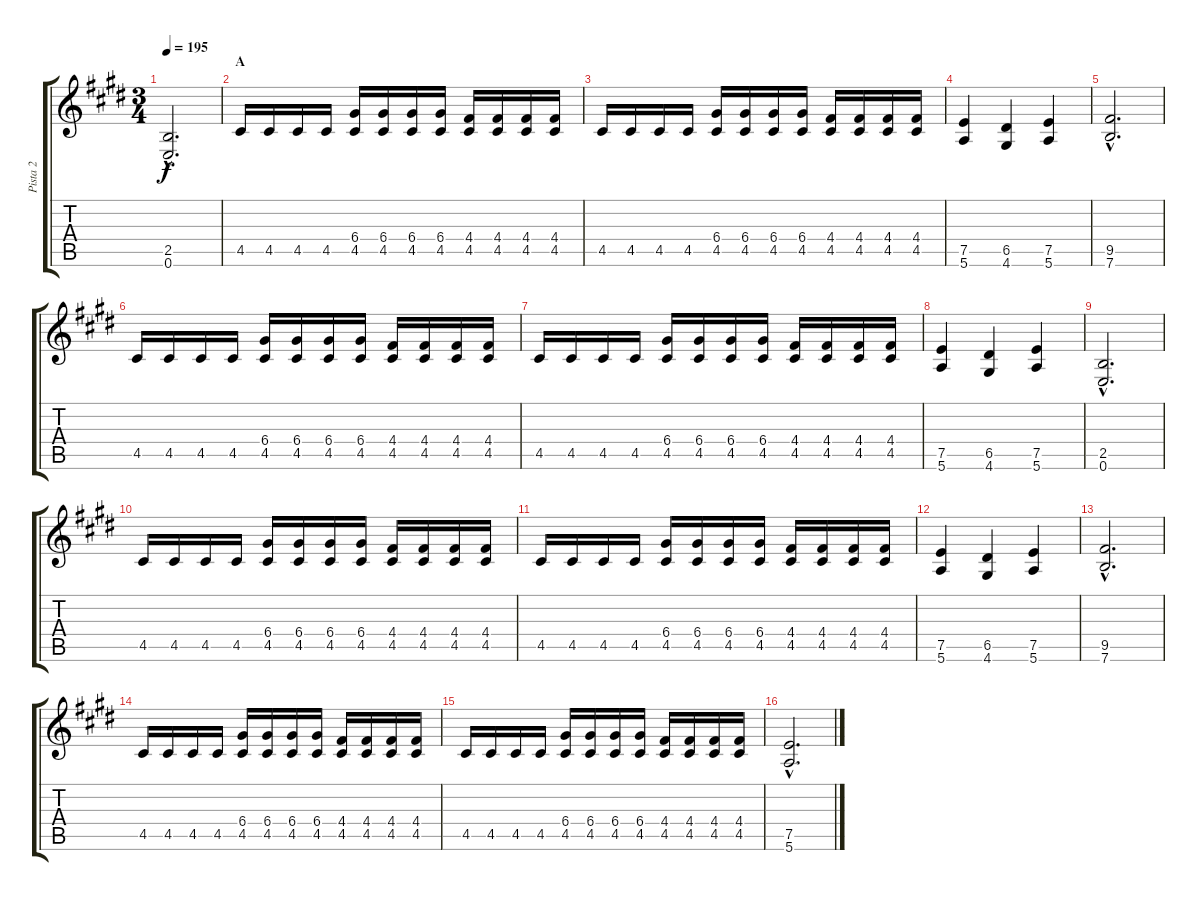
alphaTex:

\track ("Pista 2" "Pista 2") {instrument distortionguitar}
\staff {score tabs}
\tuning (E4 B3 G3 D3 A2 E2) {hide}
\ts (3 4)
\tempo 195
\clef g2
\ks e
(2.5{hac t} 0.6{hac t}).2{d dy f} |
\section ("" "A")
4.5.16 4.5.16 4.5.16 4.5.16 (6.4 4.5).16 (6.4 4.5).16 (6.4 4.5).16 (6.4 4.5).16 (4.4 4.5).16 (4.4 4.5).16 (4.4 4.5).16 (4.4 4.5).16 |
4.5.16 4.5.16 4.5.16 4.5.16 (6.4 4.5).16 (6.4 4.5).16 (6.4 4.5).16 (6.4 4.5).16 (4.4 4.5).16 (4.4 4.5).16 (4.4 4.5).16 (4.4 4.5).16 |
(7.5 5.6).4 (6.5 4.6).4 (7.5 5.6).4 |
(9.5{hac} 7.6{hac}).2{d} |
4.5.16 4.5.16 4.5.16 4.5.16 (6.4 4.5).16 (6.4 4.5).16 (6.4 4.5).16 (6.4 4.5).16 (4.4 4.5).16 (4.4 4.5).16 (4.4 4.5).16 (4.4 4.5).16 |
4.5.16 4.5.16 4.5.16 4.5.16 (6.4 4.5).16 (6.4 4.5).16 (6.4 4.5).16 (6.4 4.5).16 (4.4 4.5).16 (4.4 4.5).16 (4.4 4.5).16 (4.4 4.5).16 |
(7.5 5.6).4 (6.5 4.6).4 (7.5 5.6).4 |
(2.5{hac} 0.6{hac}).2{d} |
4.5.16 4.5.16 4.5.16 4.5.16 (6.4 4.5).16 (6.4 4.5).16 (6.4 4.5).16 (6.4 4.5).16 (4.4 4.5).16 (4.4 4.5).16 (4.4 4.5).16 (4.4 4.5).16 |
4.5.16 4.5.16 4.5.16 4.5.16 (6.4 4.5).16 (6.4 4.5).16 (6.4 4.5).16 (6.4 4.5).16 (4.4 4.5).16 (4.4 4.5).16 (4.4 4.5).16 (4.4 4.5).16 |
(7.5 5.6).4 (6.5 4.6).4 (7.5 5.6).4 |
(9.5{hac} 7.6{hac}).2{d} |
4.5.16 4.5.16 4.5.16 4.5.16 (6.4 4.5).16 (6.4 4.5).16 (6.4 4.5).16 (6.4 4.5).16 (4.4 4.5).16 (4.4 4.5).16 (4.4 4.5).16 (4.4 4.5).16 |
4.5.16 4.5.16 4.5.16 4.5.16 (6.4 4.5).16 (6.4 4.5).16 (6.4 4.5).16 (6.4 4.5).16 (4.4 4.5).16 (4.4 4.5).16 (4.4 4.5).16 (4.4 4.5).16 |
(7.5{hac} 5.6{hac}).2{d}
